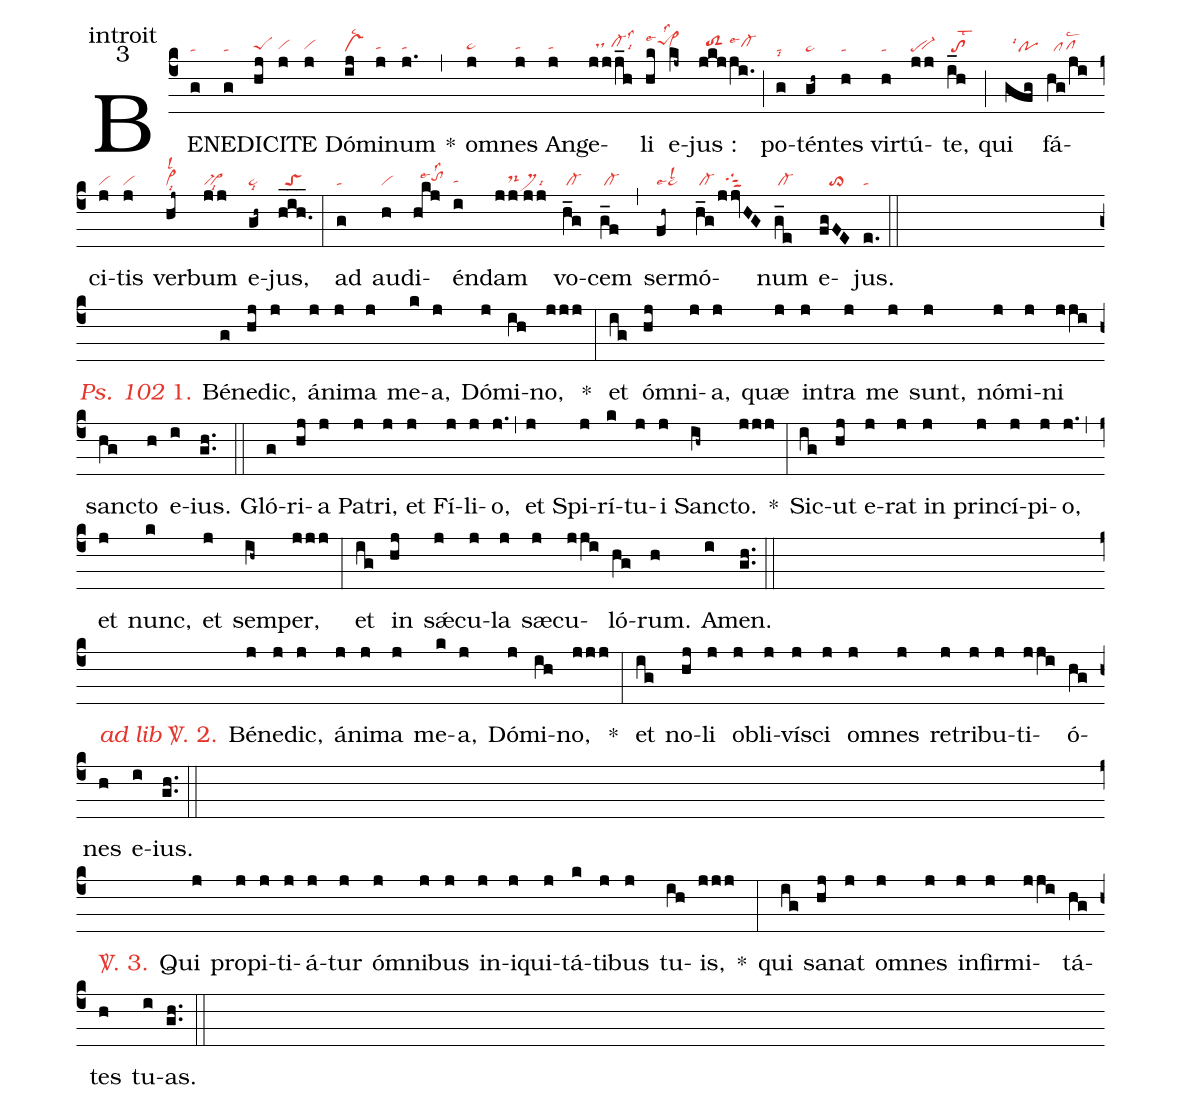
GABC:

office-part:introit;
mode:3;
nabc-lines:1;
%%
(c4)BE(g|ta)NE(g|ta)DI(hj|peShg)CI(j|vihg)TE(j|vihg) Dó(ij|vslsc2)mi(j|tahg)num(j.|tahg) *(,)
o(j|pe~hg)mnes(j|tahg) An(j|tahg)ge(jjj_h|//dshh//cl-hhlss3lsi9)li(hk|peShilse4lss2) e(kj~|cl~hh)jus :(jkjji.|//toS2hh/cl-hhlse4) (;)
po(g|talsi8)tén(gh~|pe~)tes(h|ta) vir(h|ta)tú(jj|pe``vi-hg)te,(i_h|/tolst2) (;)
qui(gfg|//polsi1) fá(hg/ji|//pflsc2)ci(j|vi)tis(j|vi) ver(hj~|cl~lsl2lsi8)bum(jj|bv>lsi8) e(gh~|pe~lsi8)jus,(hih.___|//toS) (:)
ad(g|ta) au(h|vi)di(hkj|//tohhlse4lss2)én(i|tahg)dam(jj//jj|////ds-hh/ds>hhlsi6) vo(h_g|/cl-)cem(g_f|/cl-) (,)
ser(fh~|pe~lse4lsl2)mó(h_g/jjvHG|/cl-///tgS3hh)num(g_e|/cl-) e(fgFE|///to>)jus.(e.|ta) (::Z)

<c><i>Ps. 102</i> 1.</c> Bé(g)ne(hj)dic,(j) á(j)ni(j)ma(j) me(k)a,(j) Dó(j)mi(ih)no,(jjj) <sp>*</sp>(:) et(ig) óm(hj)ni(j)a,(j) quæ(j) in(j)tra(j) me(j) sunt,(j) nó(j)mi(j)ni(j/ji) sanc(hg)to(h) e(i)ius.(gh..) (::)
Gló(g)ri(hj)a(j) Pa(j)tri,(j) et(j) Fí(j)li(j)o,(j.) (,) et(j) Spi(j)rí(k)tu(j)i(j) Sanc(ih~)to.(jjj) *(:) Sic(ig)ut(hj) e(j)rat(j) in(j) prin(j)cí(j)pi(j)o,(j.) (,) et(j) nunc,(k) et(j) sem(ih~)per,(jjj) (:) et(ig) in(hj) s<sp>'ae</sp>(j)cu(j)la(j) s<sp>ae</sp>(j)cu(jji)ló(hg)rum.(h) A(i)men.(gh..)  (::Z)

<c><i>ad lib</i> <sp>V/</sp>. 2.</c>() Bé(j)ne(j)dic,(j) á(j)ni(j)ma(j) me(k)a,(j) Dó(j)mi(ih)no,(jjj) <sp>*</sp>(:) et(ig) no(hj)li(j) ob(j)li(j)ví(j)sci(j) om(j)nes(j) re(j)tri(j)bu(j)ti(j/ji)ó(hg)nes(h) e(i)ius.(gh..) (::Z)

<c><sp>V/</sp>. 3.</c>() Qui(j) pro(j)pi(j)ti(j)á(j)tur(j) óm(j)ni(j)bus(j) in(j)i(j)qui(j)tá(k)ti(j)bus(j) tu(ih)is,(jjj) <sp>*</sp>(:) qui(ig) sa(hj)nat(j) om(j)nes(j) in(j)fir(j)mi(j/ji)tá(hg)tes(h) tu(i)as.(gh..) (::)
